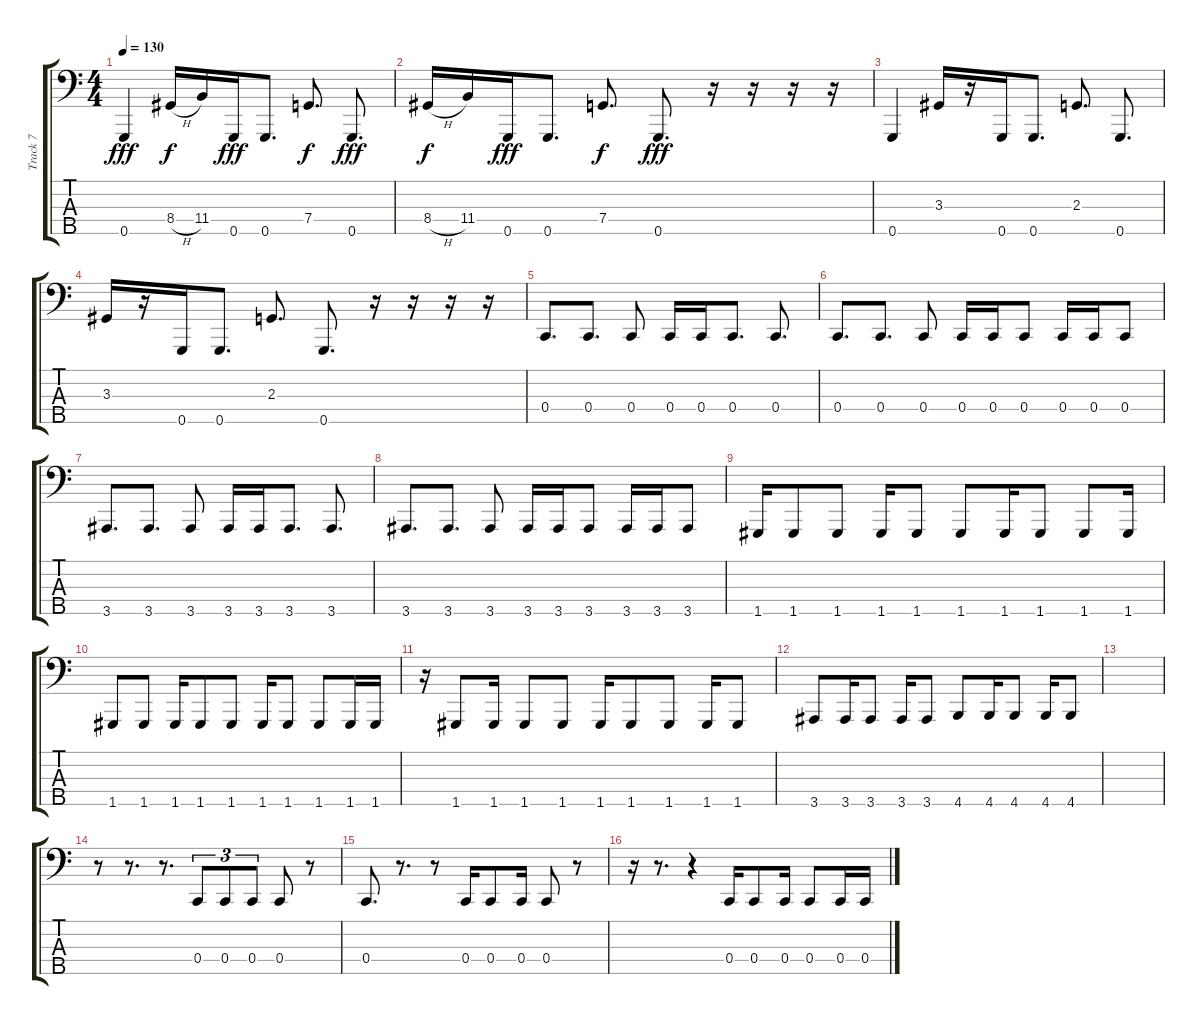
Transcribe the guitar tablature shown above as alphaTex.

\track ("Track 7" "Track 7") {instrument electricbasspick}
\staff {score tabs}
\tuning (Eb2 Bb1 F1 C1 G0) {hide}
\ts (4 4)
\tempo 130
\clef f4
\ks c
0.5.4{dy fff} 8.4{h}.16{dy f} 11.4.16 0.5.16{dy fff} 0.5.8{d} 7.4.8{d dy f} 0.5.8{d dy fff} |
8.4{h}.16{dy f} 11.4.16 0.5.16{dy fff} 0.5.8{d} 7.4.8{d dy f} 0.5.8{d dy fff} r.16 r.16 r.16 r.16 |
0.5.4 3.3.16 r.16 0.5.16 0.5.8{d} 2.3.8{d} 0.5.8{d} |
3.3.16 r.16 0.5.16 0.5.8{d} 2.3.8{d} 0.5.8{d} r.16 r.16 r.16 r.16 |
0.4.8{d} 0.4.8{d} 0.4.8 0.4.16 0.4.16 0.4.8{d} 0.4.8{d} |
0.4.8{d} 0.4.8{d} 0.4.8 0.4.16 0.4.16 0.4.8 0.4.16 0.4.16 0.4.8 |
3.5.8{d} 3.5.8{d} 3.5.8 3.5.16 3.5.16 3.5.8{d} 3.5.8{d} |
3.5.8{d} 3.5.8{d} 3.5.8 3.5.16 3.5.16 3.5.8 3.5.16 3.5.16 3.5.8 |
1.5.16 1.5.8 1.5.8 1.5.16 1.5.8 1.5.8 1.5.16 1.5.8 1.5.8 1.5.16 |
1.5.8 1.5.8 1.5.16 1.5.8 1.5.8 1.5.16 1.5.8 1.5.8 1.5.16 1.5.16 |
r.16 1.5.8 1.5.16 1.5.8 1.5.8 1.5.16 1.5.8 1.5.8 1.5.16 1.5.8 |
3.5.8 3.5.16 3.5.8 3.5.16 3.5.8 4.5.8 4.5.16 4.5.8 4.5.16 4.5.8 |
|
r.8 r.8{d} r.8{d} 0.4.8{tu (3 2)} 0.4.8{tu (3 2)} 0.4.8{tu (3 2)} 0.4.8 r.8 |
0.4.8{d} r.8{d} r.8 0.4.16 0.4.8 0.4.16 0.4.8 r.8 |
r.16 r.8{d} r.4 0.4.16 0.4.8 0.4.16 0.4.8 0.4.16 0.4.16
